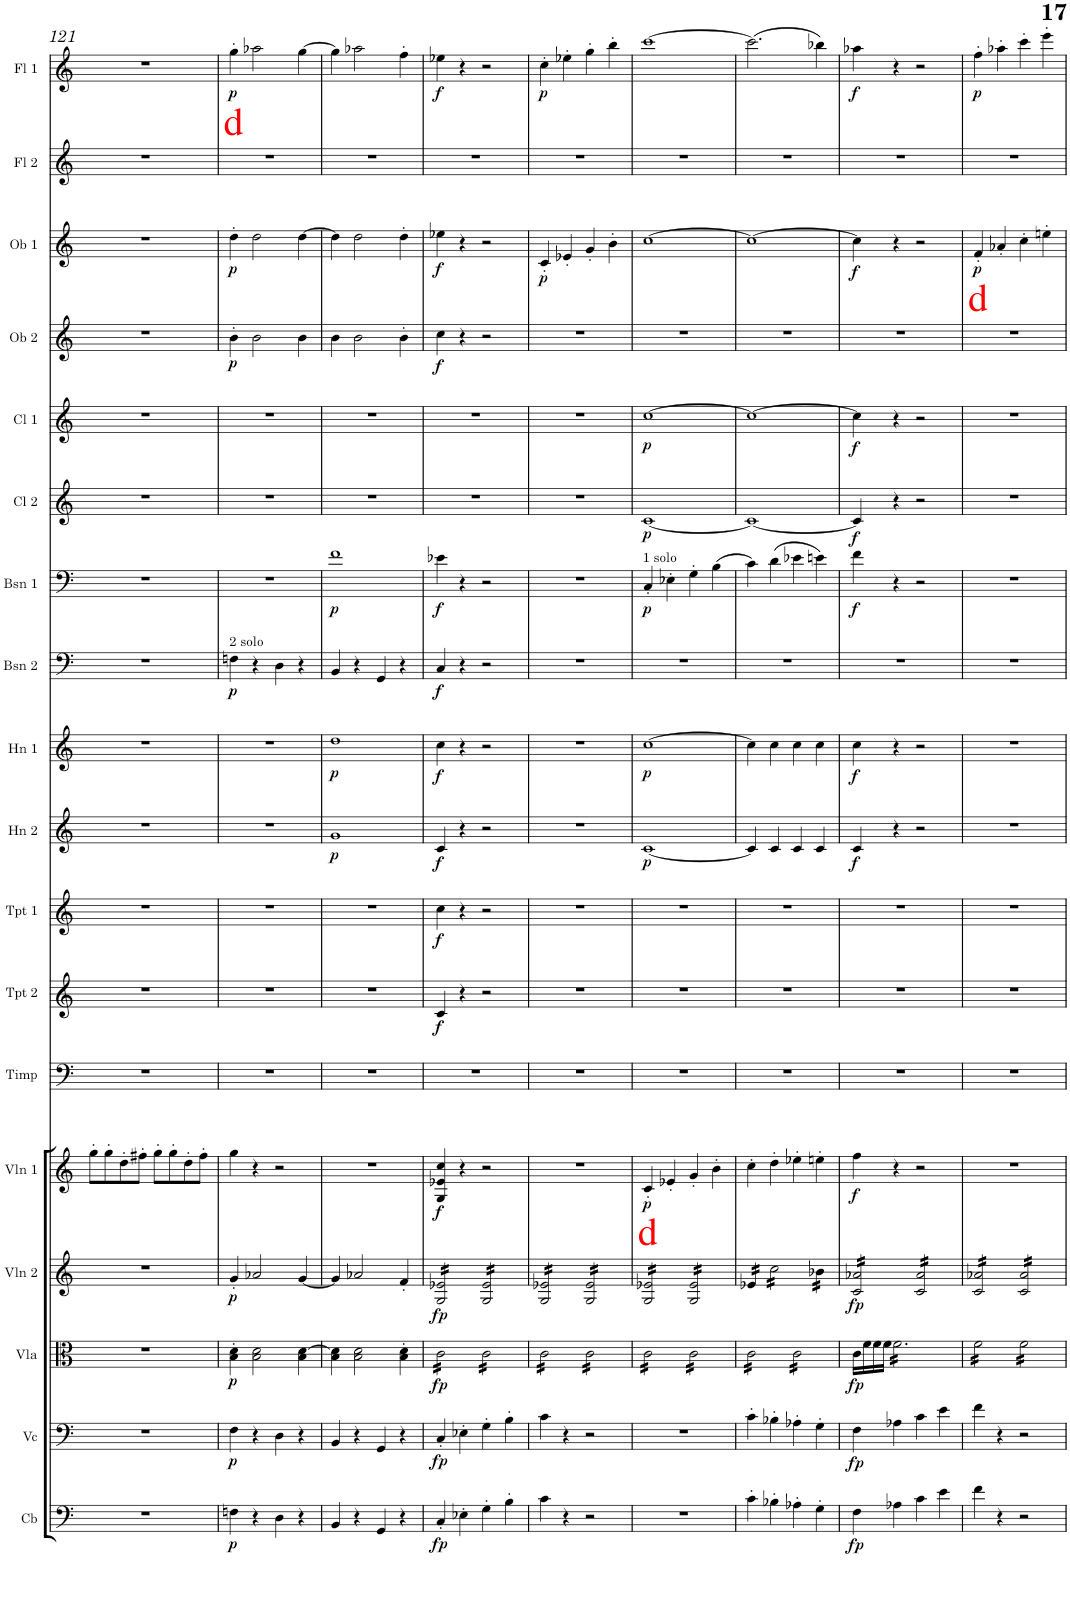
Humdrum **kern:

**kern	**dynam	**kern	**dynam	**kern	**dynam	**kern	**dynam	**kern	**text	**dynam	**kern	**kern	**dynam	**kern	**dynam	**kern	**dynam	**kern	**dynam	**kern	**dynam	**kern	**dynam	**kern	**dynam	**kern	**dynam	**kern	**dynam	**kern	**text	**dynam	**kern	**kern	**text	**dynam
*part18	*part18	*part17	*part17	*part16	*part16	*part15	*part15	*part14	*part14	*part14	*part13	*part12	*part12	*part11	*part11	*part10	*part10	*part9	*part9	*part8	*part8	*part7	*part7	*part6	*part6	*part5	*part5	*part4	*part4	*part3	*part3	*part3	*part2	*part1	*part1	*part1
*staff18	*staff18	*staff17	*staff17	*staff16	*staff16	*staff15	*staff15	*staff14	*staff14	*staff14	*staff13	*staff12	*staff12	*staff11	*staff11	*staff10	*staff10	*staff9	*staff9	*staff8	*staff8	*staff7	*staff7	*staff6	*staff6	*staff5	*staff5	*staff4	*staff4	*staff3	*staff3	*staff3	*staff2	*staff1	*staff1	*staff1
*I"Contrabass	*	*I"Violoncello	*	*I"Viola	*	*I"Violin 2	*	*I"Violin 1	*	*	*I"Timpani	*I"C Trumpet 2	*	*I"C Trumpet 1	*	*I"C Horn 2	*	*I"C Horn 1	*	*I"Bassoon 2	*	*I"Bassoon 1	*	*I"C Clarinet 2	*	*I"C Clarinet 1	*	*I"Oboe 2	*	*I"Oboe 1	*	*	*I"Flute 2	*I"Flute 1	*	*
*I'Cb	*	*I'Vc	*	*I'Vla	*	*I'Vln 2	*	*I'Vln 1	*	*	*I'Timp	*I'Tpt 2	*	*I'Tpt 1	*	*I'Hn 2	*	*I'Hn 1	*	*I'Bsn 2	*	*I'Bsn 1	*	*I'Cl 2	*	*I'Cl 1	*	*I'Ob 2	*	*I'Ob 1	*	*	*I'Fl 2	*I'Fl 1	*	*
!!LO:PB:g=z
*clefF4	*	*clefF4	*	*clefC3	*	*clefG2	*	*clefG2	*	*	*clefF4	*clefG2	*	*clefG2	*	*clefG2	*	*clefG2	*	*clefF4	*	*clefF4	*	*clefG2	*	*clefG2	*	*clefG2	*	*clefG2	*	*	*clefG2	*clefG2	*	*
*Trd7c12	*	*	*	*	*	*	*	*	*	*	*	*Trd1c2	*	*Trd1c2	*	*Trd7c12	*	*Trd7c12	*	*	*	*	*	*Trd1c2	*	*Trd1c2	*	*	*	*	*	*	*	*	*	*
*k[]	*	*k[]	*	*k[]	*	*k[]	*	*k[]	*	*	*k[]	*k[]	*	*k[]	*	*k[]	*	*k[]	*	*k[]	*	*k[]	*	*k[]	*	*k[]	*	*k[]	*	*k[]	*	*	*k[]	*k[]	*	*
*M2/2	*	*M2/2	*	*M2/2	*	*M2/2	*	*M2/2	*	*	*M2/2	*M2/2	*	*M2/2	*	*M2/2	*	*M2/2	*	*M2/2	*	*M2/2	*	*M2/2	*	*M2/2	*	*M2/2	*	*M2/2	*	*	*M2/2	*M2/2	*	*
*met(c|)	*	*met(c|)	*	*met(c|)	*	*met(c|)	*	*met(c|)	*	*	*met(c|)	*met(c|)	*	*met(c|)	*	*met(c|)	*	*met(c|)	*	*met(c|)	*	*met(c|)	*	*met(c|)	*	*met(c|)	*	*met(c|)	*	*met(c|)	*	*	*met(c|)	*met(c|)	*	*
=121	=121	=121	=121	=121	=121	=121	=121	=121	=121	=121	=121	=121	=121	=121	=121	=121	=121	=121	=121	=121	=121	=121	=121	=121	=121	=121	=121	=121	=121	=121	=121	=121	=121	=121	=121	=121
1r	.	1r	.	1r	.	1r	.	8gg'\L	.	.	1r	1r	.	1r	.	1r	.	1r	.	1r	.	1r	.	1r	.	1r	.	1r	.	1r	.	.	1r	1r	.	.
.	.	.	.	.	.	.	.	8gg'\	.	.	.	.	.	.	.	.	.	.	.	.	.	.	.	.	.	.	.	.	.	.	.	.	.	.	.	.
.	.	.	.	.	.	.	.	8dd'\	.	.	.	.	.	.	.	.	.	.	.	.	.	.	.	.	.	.	.	.	.	.	.	.	.	.	.	.
.	.	.	.	.	.	.	.	8ff#X'\J	.	.	.	.	.	.	.	.	.	.	.	.	.	.	.	.	.	.	.	.	.	.	.	.	.	.	.	.
.	.	.	.	.	.	.	.	8gg'\L	.	.	.	.	.	.	.	.	.	.	.	.	.	.	.	.	.	.	.	.	.	.	.	.	.	.	.	.
.	.	.	.	.	.	.	.	8gg'\	.	.	.	.	.	.	.	.	.	.	.	.	.	.	.	.	.	.	.	.	.	.	.	.	.	.	.	.
.	.	.	.	.	.	.	.	8dd'\	.	.	.	.	.	.	.	.	.	.	.	.	.	.	.	.	.	.	.	.	.	.	.	.	.	.	.	.
.	.	.	.	.	.	.	.	8ff#'\J	.	.	.	.	.	.	.	.	.	.	.	.	.	.	.	.	.	.	.	.	.	.	.	.	.	.	.	.
=122	=122	=122	=122	=122	=122	=122	=122	=122	=122	=122	=122	=122	=122	=122	=122	=122	=122	=122	=122	=122	=122	=122	=122	=122	=122	=122	=122	=122	=122	=122	=122	=122	=122	=122	=122	=122
!	!	!	!	!	!	!	!	!	!	!	!	!	!	!	!	!	!	!	!	!LO:TX:a:t=2 solo	!	!	!	!	!	!	!	!	!	!	!	!	!	!	!	!
!	!LO:DY:b	!	!LO:DY:b	!	!LO:DY:b	!	!LO:DY:b	!	!	!	!	!	!	!	!	!	!	!	!	!	!LO:DY:b	!	!	!	!	!	!	!	!LO:DY:b	!	!	!LO:DY:b	!	!	!LO:LY:b:color=#FF0000	!LO:DY:b
4Fn\	p	4F\	p	4B\' 4d\'	p	4g'/	p	4gg\	.	.	1r	1r	.	1r	.	1r	.	1r	.	4Fn\	p	1r	.	1r	.	1r	.	4b'\	p	4dd'\	.	p	1r	4gg'\	d	p
4r	.	4r	.	2B\ 2d\	.	2a-X/	.	4r	.	.	.	.	.	.	.	.	.	.	.	4r	.	.	.	.	.	.	.	2b\	.	2dd\	.	.	.	2aa-X\	.	.
4D\	.	4D\	.	.	.	.	.	2r	.	.	.	.	.	.	.	.	.	.	.	4D\	.	.	.	.	.	.	.	.	.	.	.	.	.	.	.	.
4r	.	4r	.	4B\ [4d\	.	[4g/	.	.	.	.	.	.	.	.	.	.	.	.	.	4r	.	.	.	.	.	.	.	4b\	.	[4dd\	.	.	.	[4gg\	.	.
=123	=123	=123	=123	=123	=123	=123	=123	=123	=123	=123	=123	=123	=123	=123	=123	=123	=123	=123	=123	=123	=123	=123	=123	=123	=123	=123	=123	=123	=123	=123	=123	=123	=123	=123	=123	=123
!	!	!	!	!	!	!	!	!	!	!	!	!	!	!	!	!	!LO:DY:b	!	!LO:DY:b	!	!	!	!LO:DY:b	!	!	!	!	!	!	!	!	!	!	!	!	!
4BB/	.	4BB/	.	4B\ 4d\]	.	4g/]	.	1r	.	.	1r	1r	.	1r	.	1g	p	1dd	p	4BB/	.	1f	p	1r	.	1r	.	4b\	.	4dd\]	.	.	1r	4gg\]	.	.
4r	.	4r	.	2B\ 2d\	.	2a-X/	.	.	.	.	.	.	.	.	.	.	.	.	.	4r	.	.	.	.	.	.	.	2b\	.	2dd\	.	.	.	2aa-X\	.	.
4GG/	.	4GG/	.	.	.	.	.	.	.	.	.	.	.	.	.	.	.	.	.	4GG/	.	.	.	.	.	.	.	.	.	.	.	.	.	.	.	.
4r	.	4r	.	4B\' 4d\'	.	4f'/	.	.	.	.	.	.	.	.	.	.	.	.	.	4r	.	.	.	.	.	.	.	4b'\	.	4dd'\	.	.	.	4ff'\	.	.
=124	=124	=124	=124	=124	=124	=124	=124	=124	=124	=124	=124	=124	=124	=124	=124	=124	=124	=124	=124	=124	=124	=124	=124	=124	=124	=124	=124	=124	=124	=124	=124	=124	=124	=124	=124	=124
!	!LO:DY:b	!	!LO:DY:b	!	!LO:DY:b	!	!LO:DY:b	!	!	!LO:DY:b	!	!	!LO:DY:b	!	!LO:DY:b	!	!LO:DY:b	!	!LO:DY:b	!	!LO:DY:b	!	!LO:DY:b	!	!	!	!	!	!LO:DY:b	!	!	!LO:DY:b	!	!	!	!LO:DY:b
*	*	*	*	*tremolo	*	*	*	*	*	*	*	*	*	*	*	*	*	*	*	*	*	*	*	*	*	*	*	*	*	*	*	*	*	*	*	*
*	*	*	*	*	*	*tremolo	*	*	*	*	*	*	*	*	*	*	*	*	*	*	*	*	*	*	*	*	*	*	*	*	*	*	*	*	*	*
4C'/	fp	4C'/	fp	16c\LL	fp	16G/ 16e-X/LL	fp	4G/ 4e-X/ 4cc/	.	f	1r	4c/	f	4cc\	f	4c/	f	4cc\	f	4C/	f	4e-X\	f	1r	.	1r	.	4cc\	f	4ee-X\	.	f	1r	4ee-X\	.	f
.	.	.	.	16c\	.	16G/ 16e-X/	.	.	.	.	.	.	.	.	.	.	.	.	.	.	.	.	.	.	.	.	.	.	.	.	.	.	.	.	.	.
.	.	.	.	16c\	.	16G/ 16e-X/	.	.	.	.	.	.	.	.	.	.	.	.	.	.	.	.	.	.	.	.	.	.	.	.	.	.	.	.	.	.
.	.	.	.	16c\	.	16G/ 16e-X/	.	.	.	.	.	.	.	.	.	.	.	.	.	.	.	.	.	.	.	.	.	.	.	.	.	.	.	.	.	.
4E-X'\	.	4E-X'\	.	16c\	.	16G/ 16e-X/	.	4r	.	.	.	4r	.	4r	.	4r	.	4r	.	4r	.	4r	.	.	.	.	.	4r	.	4r	.	.	.	4r	.	.
.	.	.	.	16c\	.	16G/ 16e-X/	.	.	.	.	.	.	.	.	.	.	.	.	.	.	.	.	.	.	.	.	.	.	.	.	.	.	.	.	.	.
.	.	.	.	16c\	.	16G/ 16e-X/	.	.	.	.	.	.	.	.	.	.	.	.	.	.	.	.	.	.	.	.	.	.	.	.	.	.	.	.	.	.
.	.	.	.	16c\JJ	.	16G/ 16e-X/JJ	.	.	.	.	.	.	.	.	.	.	.	.	.	.	.	.	.	.	.	.	.	.	.	.	.	.	.	.	.	.
4G'\	.	4G'\	.	16c\LL	.	16G/ 16e-/LL	.	2r	.	.	.	2r	.	2r	.	2r	.	2r	.	2r	.	2r	.	.	.	.	.	2r	.	2r	.	.	.	2r	.	.
.	.	.	.	16c\	.	16G/ 16e-/	.	.	.	.	.	.	.	.	.	.	.	.	.	.	.	.	.	.	.	.	.	.	.	.	.	.	.	.	.	.
.	.	.	.	16c\	.	16G/ 16e-/	.	.	.	.	.	.	.	.	.	.	.	.	.	.	.	.	.	.	.	.	.	.	.	.	.	.	.	.	.	.
.	.	.	.	16c\	.	16G/ 16e-/	.	.	.	.	.	.	.	.	.	.	.	.	.	.	.	.	.	.	.	.	.	.	.	.	.	.	.	.	.	.
4B'\	.	4B'\	.	16c\	.	16G/ 16e-/	.	.	.	.	.	.	.	.	.	.	.	.	.	.	.	.	.	.	.	.	.	.	.	.	.	.	.	.	.	.
.	.	.	.	16c\	.	16G/ 16e-/	.	.	.	.	.	.	.	.	.	.	.	.	.	.	.	.	.	.	.	.	.	.	.	.	.	.	.	.	.	.
.	.	.	.	16c\	.	16G/ 16e-/	.	.	.	.	.	.	.	.	.	.	.	.	.	.	.	.	.	.	.	.	.	.	.	.	.	.	.	.	.	.
.	.	.	.	16c\JJ	.	16G/ 16e-/JJ	.	.	.	.	.	.	.	.	.	.	.	.	.	.	.	.	.	.	.	.	.	.	.	.	.	.	.	.	.	.
=125	=125	=125	=125	=125	=125	=125	=125	=125	=125	=125	=125	=125	=125	=125	=125	=125	=125	=125	=125	=125	=125	=125	=125	=125	=125	=125	=125	=125	=125	=125	=125	=125	=125	=125	=125	=125
!	!	!	!	!	!	!	!	!	!	!	!	!	!	!	!	!	!	!	!	!	!	!	!	!	!	!	!	!	!	!	!	!LO:DY:b	!	!	!	!LO:DY:b
4c\	.	4c\	.	16c\LL	.	16G/ 16e-X/LL	.	1r	.	.	1r	1r	.	1r	.	1r	.	1r	.	1r	.	1r	.	1r	.	1r	.	1r	.	4c'/	.	p	1r	4cc'\	.	p
.	.	.	.	16c\	.	16G/ 16e-X/	.	.	.	.	.	.	.	.	.	.	.	.	.	.	.	.	.	.	.	.	.	.	.	.	.	.	.	.	.	.
.	.	.	.	16c\	.	16G/ 16e-X/	.	.	.	.	.	.	.	.	.	.	.	.	.	.	.	.	.	.	.	.	.	.	.	.	.	.	.	.	.	.
.	.	.	.	16c\	.	16G/ 16e-X/	.	.	.	.	.	.	.	.	.	.	.	.	.	.	.	.	.	.	.	.	.	.	.	.	.	.	.	.	.	.
4r	.	4r	.	16c\	.	16G/ 16e-X/	.	.	.	.	.	.	.	.	.	.	.	.	.	.	.	.	.	.	.	.	.	.	.	4e-X'/	.	.	.	4ee-X'\	.	.
.	.	.	.	16c\	.	16G/ 16e-X/	.	.	.	.	.	.	.	.	.	.	.	.	.	.	.	.	.	.	.	.	.	.	.	.	.	.	.	.	.	.
.	.	.	.	16c\	.	16G/ 16e-X/	.	.	.	.	.	.	.	.	.	.	.	.	.	.	.	.	.	.	.	.	.	.	.	.	.	.	.	.	.	.
.	.	.	.	16c\JJ	.	16G/ 16e-X/JJ	.	.	.	.	.	.	.	.	.	.	.	.	.	.	.	.	.	.	.	.	.	.	.	.	.	.	.	.	.	.
2r	.	2r	.	16c\LL	.	16G/ 16e-/LL	.	.	.	.	.	.	.	.	.	.	.	.	.	.	.	.	.	.	.	.	.	.	.	4g'/	.	.	.	4gg'\	.	.
.	.	.	.	16c\	.	16G/ 16e-/	.	.	.	.	.	.	.	.	.	.	.	.	.	.	.	.	.	.	.	.	.	.	.	.	.	.	.	.	.	.
.	.	.	.	16c\	.	16G/ 16e-/	.	.	.	.	.	.	.	.	.	.	.	.	.	.	.	.	.	.	.	.	.	.	.	.	.	.	.	.	.	.
.	.	.	.	16c\	.	16G/ 16e-/	.	.	.	.	.	.	.	.	.	.	.	.	.	.	.	.	.	.	.	.	.	.	.	.	.	.	.	.	.	.
.	.	.	.	16c\	.	16G/ 16e-/	.	.	.	.	.	.	.	.	.	.	.	.	.	.	.	.	.	.	.	.	.	.	.	4b'\	.	.	.	4bb'\	.	.
.	.	.	.	16c\	.	16G/ 16e-/	.	.	.	.	.	.	.	.	.	.	.	.	.	.	.	.	.	.	.	.	.	.	.	.	.	.	.	.	.	.
.	.	.	.	16c\	.	16G/ 16e-/	.	.	.	.	.	.	.	.	.	.	.	.	.	.	.	.	.	.	.	.	.	.	.	.	.	.	.	.	.	.
.	.	.	.	16c\JJ	.	16G/ 16e-/JJ	.	.	.	.	.	.	.	.	.	.	.	.	.	.	.	.	.	.	.	.	.	.	.	.	.	.	.	.	.	.
=126	=126	=126	=126	=126	=126	=126	=126	=126	=126	=126	=126	=126	=126	=126	=126	=126	=126	=126	=126	=126	=126	=126	=126	=126	=126	=126	=126	=126	=126	=126	=126	=126	=126	=126	=126	=126
!	!	!	!	!	!	!	!	!	!	!	!	!	!	!	!	!	!	!	!	!	!	!LO:TX:a:t=1 solo	!	!	!	!	!	!	!	!	!	!	!	!	!	!
!	!	!	!	!	!	!	!	!	!LO:LY:b:color=#FF0000	!LO:DY:b	!	!	!	!	!	!	!LO:DY:b	!	!LO:DY:b	!	!	!	!LO:DY:b	!	!LO:DY:b	!	!LO:DY:b	!	!	!	!	!	!	!	!	!
1r	.	1r	.	16c\LL	.	16G/ 16e-X/LL	.	4c'/	d	p	1r	1r	.	1r	.	[1c	p	[1cc	p	1r	.	4C'/	p	[1c	p	[1cc	p	1r	.	[1cc	.	.	1r	[1ccc	.	.
.	.	.	.	16c\	.	16G/ 16e-X/	.	.	.	.	.	.	.	.	.	.	.	.	.	.	.	.	.	.	.	.	.	.	.	.	.	.	.	.	.	.
.	.	.	.	16c\	.	16G/ 16e-X/	.	.	.	.	.	.	.	.	.	.	.	.	.	.	.	.	.	.	.	.	.	.	.	.	.	.	.	.	.	.
.	.	.	.	16c\	.	16G/ 16e-X/	.	.	.	.	.	.	.	.	.	.	.	.	.	.	.	.	.	.	.	.	.	.	.	.	.	.	.	.	.	.
.	.	.	.	16c\	.	16G/ 16e-X/	.	4e-X'/	.	.	.	.	.	.	.	.	.	.	.	.	.	4E-X'\	.	.	.	.	.	.	.	.	.	.	.	.	.	.
.	.	.	.	16c\	.	16G/ 16e-X/	.	.	.	.	.	.	.	.	.	.	.	.	.	.	.	.	.	.	.	.	.	.	.	.	.	.	.	.	.	.
.	.	.	.	16c\	.	16G/ 16e-X/	.	.	.	.	.	.	.	.	.	.	.	.	.	.	.	.	.	.	.	.	.	.	.	.	.	.	.	.	.	.
.	.	.	.	16c\JJ	.	16G/ 16e-X/JJ	.	.	.	.	.	.	.	.	.	.	.	.	.	.	.	.	.	.	.	.	.	.	.	.	.	.	.	.	.	.
.	.	.	.	16c\LL	.	16G/ 16e-/LL	.	4g'/	.	.	.	.	.	.	.	.	.	.	.	.	.	4G'\	.	.	.	.	.	.	.	.	.	.	.	.	.	.
.	.	.	.	16c\	.	16G/ 16e-/	.	.	.	.	.	.	.	.	.	.	.	.	.	.	.	.	.	.	.	.	.	.	.	.	.	.	.	.	.	.
.	.	.	.	16c\	.	16G/ 16e-/	.	.	.	.	.	.	.	.	.	.	.	.	.	.	.	.	.	.	.	.	.	.	.	.	.	.	.	.	.	.
.	.	.	.	16c\	.	16G/ 16e-/	.	.	.	.	.	.	.	.	.	.	.	.	.	.	.	.	.	.	.	.	.	.	.	.	.	.	.	.	.	.
.	.	.	.	16c\	.	16G/ 16e-/	.	4b'\	.	.	.	.	.	.	.	.	.	.	.	.	.	(4B\	.	.	.	.	.	.	.	.	.	.	.	.	.	.
.	.	.	.	16c\	.	16G/ 16e-/	.	.	.	.	.	.	.	.	.	.	.	.	.	.	.	.	.	.	.	.	.	.	.	.	.	.	.	.	.	.
.	.	.	.	16c\	.	16G/ 16e-/	.	.	.	.	.	.	.	.	.	.	.	.	.	.	.	.	.	.	.	.	.	.	.	.	.	.	.	.	.	.
.	.	.	.	16c\JJ	.	16G/ 16e-/JJ	.	.	.	.	.	.	.	.	.	.	.	.	.	.	.	.	.	.	.	.	.	.	.	.	.	.	.	.	.	.
=127	=127	=127	=127	=127	=127	=127	=127	=127	=127	=127	=127	=127	=127	=127	=127	=127	=127	=127	=127	=127	=127	=127	=127	=127	=127	=127	=127	=127	=127	=127	=127	=127	=127	=127	=127	=127
4c'\	.	4c'\	.	16c\LL	.	16e-X/LL	.	4cc'\	.	.	1r	1r	.	1r	.	4c/]	.	4cc\]	.	1r	.	4c\)	.	1c_	.	1cc_	.	1r	.	1cc_	.	.	1r	(2.ccc\]	.	.
.	.	.	.	16c\	.	16e-X/	.	.	.	.	.	.	.	.	.	.	.	.	.	.	.	.	.	.	.	.	.	.	.	.	.	.	.	.	.	.
.	.	.	.	16c\	.	16e-X/	.	.	.	.	.	.	.	.	.	.	.	.	.	.	.	.	.	.	.	.	.	.	.	.	.	.	.	.	.	.
.	.	.	.	16c\	.	16e-X/JJ	.	.	.	.	.	.	.	.	.	.	.	.	.	.	.	.	.	.	.	.	.	.	.	.	.	.	.	.	.	.
4B-X'\	.	4B-X'\	.	16c\	.	16cc\LL	.	4dd'\	.	.	.	.	.	.	.	4c/	.	4cc\	.	.	.	(4d\	.	.	.	.	.	.	.	.	.	.	.	.	.	.
.	.	.	.	16c\	.	16cc\	.	.	.	.	.	.	.	.	.	.	.	.	.	.	.	.	.	.	.	.	.	.	.	.	.	.	.	.	.	.
.	.	.	.	16c\	.	16cc\	.	.	.	.	.	.	.	.	.	.	.	.	.	.	.	.	.	.	.	.	.	.	.	.	.	.	.	.	.	.
.	.	.	.	16c\JJ	.	16cc\	.	.	.	.	.	.	.	.	.	.	.	.	.	.	.	.	.	.	.	.	.	.	.	.	.	.	.	.	.	.
4A-X'\	.	4A-X'\	.	16c\LL	.	16cc\	.	4ee-X'\	.	.	.	.	.	.	.	4c/	.	4cc\	.	.	.	4e-X\	.	.	.	.	.	.	.	.	.	.	.	.	.	.
.	.	.	.	16c\	.	16cc\	.	.	.	.	.	.	.	.	.	.	.	.	.	.	.	.	.	.	.	.	.	.	.	.	.	.	.	.	.	.
.	.	.	.	16c\	.	16cc\	.	.	.	.	.	.	.	.	.	.	.	.	.	.	.	.	.	.	.	.	.	.	.	.	.	.	.	.	.	.
.	.	.	.	16c\	.	16cc\JJ	.	.	.	.	.	.	.	.	.	.	.	.	.	.	.	.	.	.	.	.	.	.	.	.	.	.	.	.	.	.
4G'\	.	4G'\	.	16c\	.	16b-X\LL	.	4een'\	.	.	.	.	.	.	.	4c/	.	4cc\	.	.	.	4en\)	.	.	.	.	.	.	.	.	.	.	.	4bb-X\)	.	.
.	.	.	.	16c\	.	16b-X\	.	.	.	.	.	.	.	.	.	.	.	.	.	.	.	.	.	.	.	.	.	.	.	.	.	.	.	.	.	.
.	.	.	.	16c\	.	16b-X\	.	.	.	.	.	.	.	.	.	.	.	.	.	.	.	.	.	.	.	.	.	.	.	.	.	.	.	.	.	.
.	.	.	.	16c\JJ	.	16b-X\JJ	.	.	.	.	.	.	.	.	.	.	.	.	.	.	.	.	.	.	.	.	.	.	.	.	.	.	.	.	.	.
*	*	*	*	*Xtremolo	*	*	*	*	*	*	*	*	*	*	*	*	*	*	*	*	*	*	*	*	*	*	*	*	*	*	*	*	*	*	*	*
=128	=128	=128	=128	=128	=128	=128	=128	=128	=128	=128	=128	=128	=128	=128	=128	=128	=128	=128	=128	=128	=128	=128	=128	=128	=128	=128	=128	=128	=128	=128	=128	=128	=128	=128	=128	=128
!	!LO:DY:b	!	!LO:DY:b	!	!LO:DY:b	!	!LO:DY:b	!	!	!LO:DY:b	!	!	!	!	!	!	!LO:DY:b	!	!LO:DY:b	!	!	!	!LO:DY:b	!	!LO:DY:b	!	!LO:DY:b	!	!	!	!	!LO:DY:b	!	!	!	!LO:DY:b
4F\	fp	4F\	fp	16c\LL	fp	16c/ 16a-X/LL	fp	4ff\	.	f	1r	1r	.	1r	.	4c/	f	4cc\	f	1r	.	4f\	f	4c/]	f	4cc\]	f	1r	.	4cc\]	.	f	1r	4aa-X\	.	f
.	.	.	.	16f\	.	16c/ 16a-X/	.	.	.	.	.	.	.	.	.	.	.	.	.	.	.	.	.	.	.	.	.	.	.	.	.	.	.	.	.	.
.	.	.	.	16f\	.	16c/ 16a-X/	.	.	.	.	.	.	.	.	.	.	.	.	.	.	.	.	.	.	.	.	.	.	.	.	.	.	.	.	.	.
.	.	.	.	16f\JJ	.	16c/ 16a-X/	.	.	.	.	.	.	.	.	.	.	.	.	.	.	.	.	.	.	.	.	.	.	.	.	.	.	.	.	.	.
*	*	*	*	*tremolo	*	*	*	*	*	*	*	*	*	*	*	*	*	*	*	*	*	*	*	*	*	*	*	*	*	*	*	*	*	*	*	*
4A-X\	.	4A-X\	.	16f\LL	.	16c/ 16a-X/	.	4r	.	.	.	.	.	.	.	4r	.	4r	.	.	.	4r	.	4r	.	4r	.	.	.	4r	.	.	.	4r	.	.
.	.	.	.	16f\	.	16c/ 16a-X/	.	.	.	.	.	.	.	.	.	.	.	.	.	.	.	.	.	.	.	.	.	.	.	.	.	.	.	.	.	.
.	.	.	.	16f\	.	16c/ 16a-X/	.	.	.	.	.	.	.	.	.	.	.	.	.	.	.	.	.	.	.	.	.	.	.	.	.	.	.	.	.	.
.	.	.	.	16f\	.	16c/ 16a-X/JJ	.	.	.	.	.	.	.	.	.	.	.	.	.	.	.	.	.	.	.	.	.	.	.	.	.	.	.	.	.	.
4c\	.	4c\	.	16f\	.	16c/ 16a-/LL	.	2r	.	.	.	.	.	.	.	2r	.	2r	.	.	.	2r	.	2r	.	2r	.	.	.	2r	.	.	.	2r	.	.
.	.	.	.	16f\	.	16c/ 16a-/	.	.	.	.	.	.	.	.	.	.	.	.	.	.	.	.	.	.	.	.	.	.	.	.	.	.	.	.	.	.
.	.	.	.	16f\	.	16c/ 16a-/	.	.	.	.	.	.	.	.	.	.	.	.	.	.	.	.	.	.	.	.	.	.	.	.	.	.	.	.	.	.
.	.	.	.	16f\	.	16c/ 16a-/	.	.	.	.	.	.	.	.	.	.	.	.	.	.	.	.	.	.	.	.	.	.	.	.	.	.	.	.	.	.
4e\	.	4e\	.	16f\	.	16c/ 16a-/	.	.	.	.	.	.	.	.	.	.	.	.	.	.	.	.	.	.	.	.	.	.	.	.	.	.	.	.	.	.
.	.	.	.	16f\	.	16c/ 16a-/	.	.	.	.	.	.	.	.	.	.	.	.	.	.	.	.	.	.	.	.	.	.	.	.	.	.	.	.	.	.
.	.	.	.	16f\	.	16c/ 16a-/	.	.	.	.	.	.	.	.	.	.	.	.	.	.	.	.	.	.	.	.	.	.	.	.	.	.	.	.	.	.
.	.	.	.	16f\JJ	.	16c/ 16a-/JJ	.	.	.	.	.	.	.	.	.	.	.	.	.	.	.	.	.	.	.	.	.	.	.	.	.	.	.	.	.	.
=129	=129	=129	=129	=129	=129	=129	=129	=129	=129	=129	=129	=129	=129	=129	=129	=129	=129	=129	=129	=129	=129	=129	=129	=129	=129	=129	=129	=129	=129	=129	=129	=129	=129	=129	=129	=129
!	!	!	!	!	!	!	!	!	!	!	!	!	!	!	!	!	!	!	!	!	!	!	!	!	!	!	!	!	!	!	!LO:LY:b:color=#FF0000	!LO:DY:b	!	!	!	!LO:DY:b
4f\	.	4f\	.	16f\LL	.	16c/ 16a-X/LL	.	1r	.	.	1r	1r	.	1r	.	1r	.	1r	.	1r	.	1r	.	1r	.	1r	.	1r	.	4f'/	d	p	1r	4ff'\	.	p
.	.	.	.	16f\	.	16c/ 16a-X/	.	.	.	.	.	.	.	.	.	.	.	.	.	.	.	.	.	.	.	.	.	.	.	.	.	.	.	.	.	.
.	.	.	.	16f\	.	16c/ 16a-X/	.	.	.	.	.	.	.	.	.	.	.	.	.	.	.	.	.	.	.	.	.	.	.	.	.	.	.	.	.	.
.	.	.	.	16f\	.	16c/ 16a-X/	.	.	.	.	.	.	.	.	.	.	.	.	.	.	.	.	.	.	.	.	.	.	.	.	.	.	.	.	.	.
4r	.	4r	.	16f\	.	16c/ 16a-X/	.	.	.	.	.	.	.	.	.	.	.	.	.	.	.	.	.	.	.	.	.	.	.	4a-X'/	.	.	.	4aa-X'\	.	.
.	.	.	.	16f\	.	16c/ 16a-X/	.	.	.	.	.	.	.	.	.	.	.	.	.	.	.	.	.	.	.	.	.	.	.	.	.	.	.	.	.	.
.	.	.	.	16f\	.	16c/ 16a-X/	.	.	.	.	.	.	.	.	.	.	.	.	.	.	.	.	.	.	.	.	.	.	.	.	.	.	.	.	.	.
.	.	.	.	16f\JJ	.	16c/ 16a-X/JJ	.	.	.	.	.	.	.	.	.	.	.	.	.	.	.	.	.	.	.	.	.	.	.	.	.	.	.	.	.	.
2r	.	2r	.	16f\LL	.	16c/ 16a-/LL	.	.	.	.	.	.	.	.	.	.	.	.	.	.	.	.	.	.	.	.	.	.	.	4cc'\	.	.	.	4ccc'\	.	.
.	.	.	.	16f\	.	16c/ 16a-/	.	.	.	.	.	.	.	.	.	.	.	.	.	.	.	.	.	.	.	.	.	.	.	.	.	.	.	.	.	.
.	.	.	.	16f\	.	16c/ 16a-/	.	.	.	.	.	.	.	.	.	.	.	.	.	.	.	.	.	.	.	.	.	.	.	.	.	.	.	.	.	.
.	.	.	.	16f\	.	16c/ 16a-/	.	.	.	.	.	.	.	.	.	.	.	.	.	.	.	.	.	.	.	.	.	.	.	.	.	.	.	.	.	.
.	.	.	.	16f\	.	16c/ 16a-/	.	.	.	.	.	.	.	.	.	.	.	.	.	.	.	.	.	.	.	.	.	.	.	4een'\	.	.	.	4eee'\	.	.
.	.	.	.	16f\	.	16c/ 16a-/	.	.	.	.	.	.	.	.	.	.	.	.	.	.	.	.	.	.	.	.	.	.	.	.	.	.	.	.	.	.
.	.	.	.	16f\	.	16c/ 16a-/	.	.	.	.	.	.	.	.	.	.	.	.	.	.	.	.	.	.	.	.	.	.	.	.	.	.	.	.	.	.
.	.	.	.	16f\JJ	.	16c/ 16a-/JJ	.	.	.	.	.	.	.	.	.	.	.	.	.	.	.	.	.	.	.	.	.	.	.	.	.	.	.	.	.	.
*	*	*	*	*	*	*Xtremolo	*	*	*	*	*	*	*	*	*	*	*	*	*	*	*	*	*	*	*	*	*	*	*	*	*	*	*	*	*	*
*	*	*	*	*Xtremolo	*	*	*	*	*	*	*	*	*	*	*	*	*	*	*	*	*	*	*	*	*	*	*	*	*	*	*	*	*	*	*	*
=	=	=	=	=	=	=	=	=	=	=	=	=	=	=	=	=	=	=	=	=	=	=	=	=	=	=	=	=	=	=	=	=	=	=	=	=
*-	*-	*-	*-	*-	*-	*-	*-	*-	*-	*-	*-	*-	*-	*-	*-	*-	*-	*-	*-	*-	*-	*-	*-	*-	*-	*-	*-	*-	*-	*-	*-	*-	*-	*-	*-	*-
